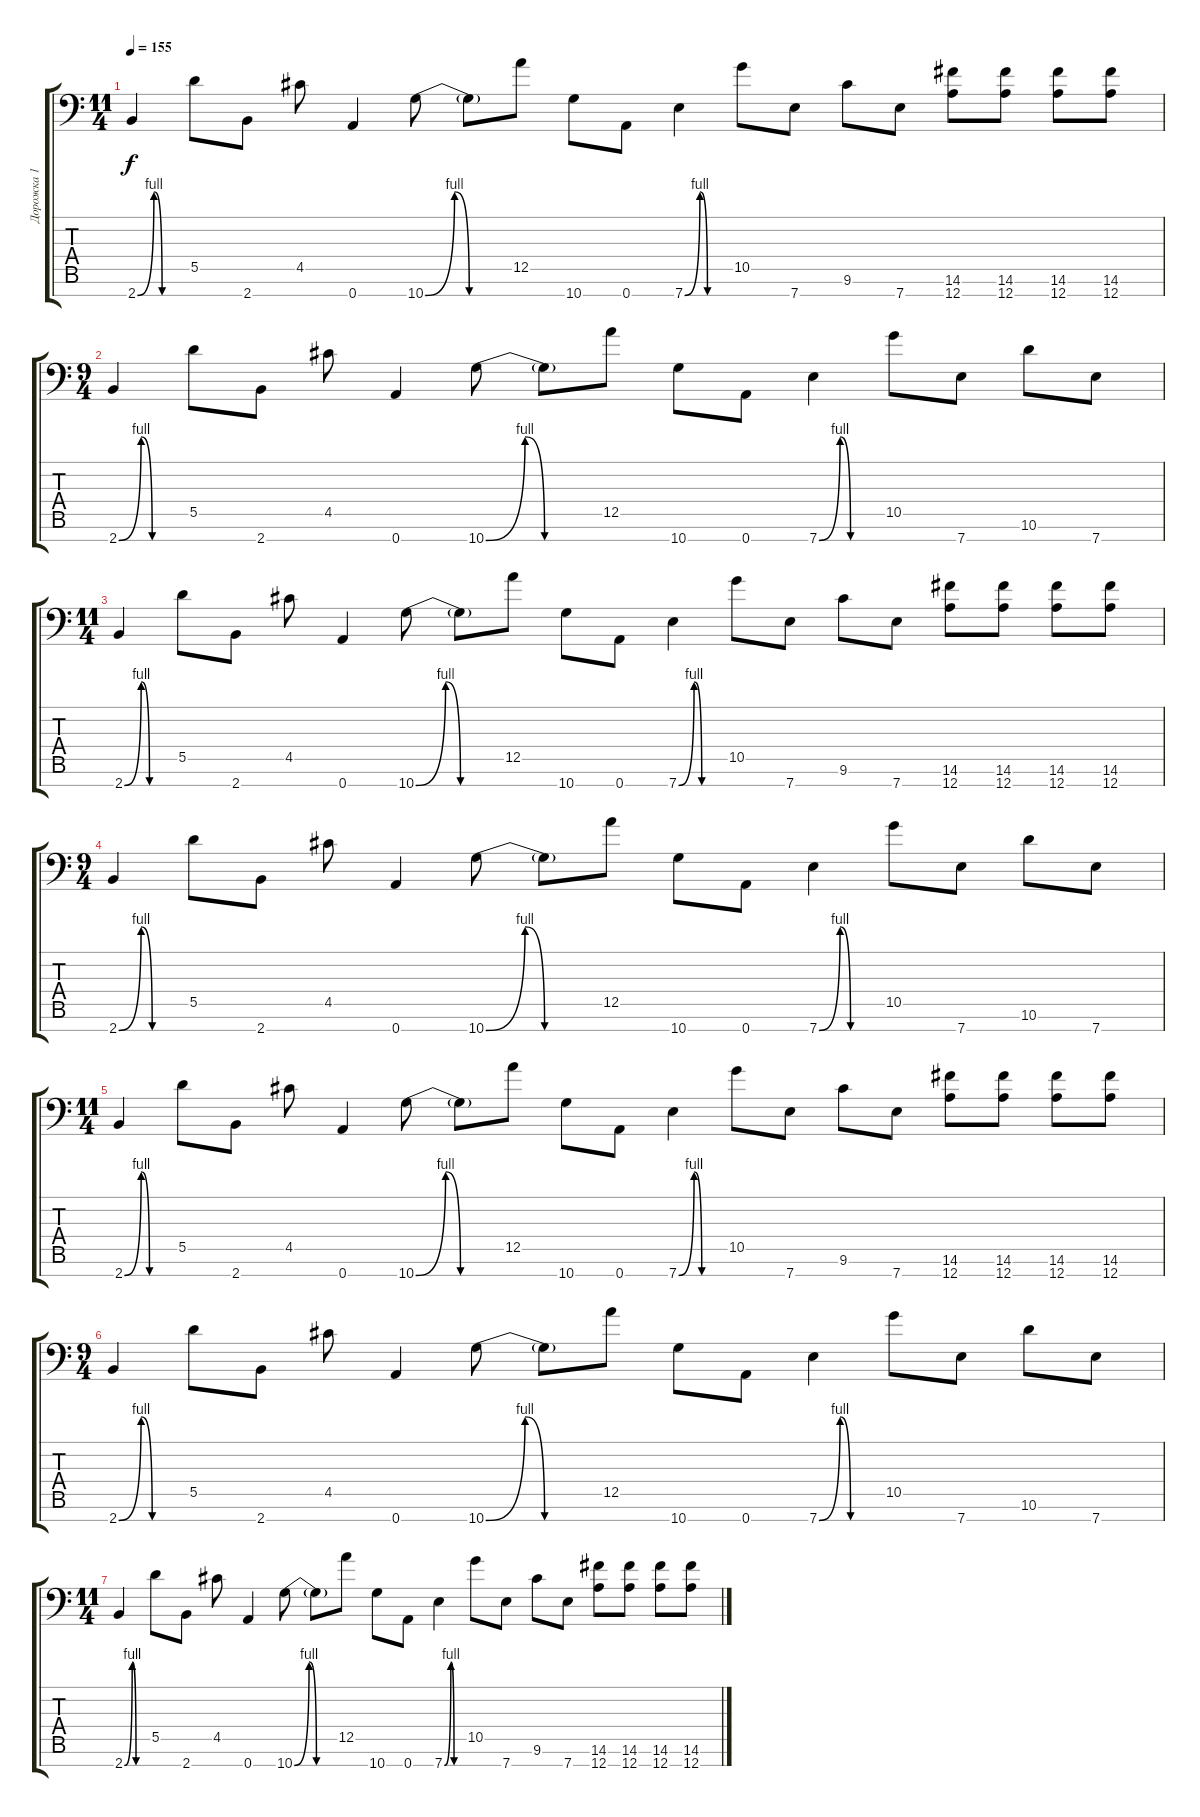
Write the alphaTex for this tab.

\track ("Дорожка 1" "Дорожка 1") {instrument distortionguitar}
\staff {score tabs}
\tuning (E4 B3 G3 D3 A2 E2 A1) {hide}
\ts (11 4)
\tempo 155
\clef f4
\ks c
2.7{be (custom 0 0 20 4 30 0 60 0)}.4{dy f} 5.5.8 2.7.8 4.5.8 0.7.4 10.7{be (custom 0 0 20 4 30 0 60 0)}.8 10.7{t}.8 12.5.8 10.7.8 0.7.8 7.7{be (custom 0 0 20 4 30 0 60 0)}.4 10.5.8 7.7.8 9.6.8 7.7.8 (14.6 12.7).8 (14.6 12.7).8 (14.6 12.7).8 (14.6 12.7).8 |
\ts (9 4)
2.7{be (custom 0 0 20 4 30 0 60 0)}.4 5.5.8 2.7.8 4.5.8 0.7.4 10.7{be (custom 0 0 20 4 30 0 60 0)}.8 10.7{t}.8 12.5.8 10.7.8 0.7.8 7.7{be (custom 0 0 20 4 30 0 60 0)}.4 10.5.8 7.7.8 10.6.8 7.7.8 |
\ts (11 4)
2.7{be (custom 0 0 20 4 30 0 60 0)}.4 5.5.8 2.7.8 4.5.8 0.7.4 10.7{be (custom 0 0 20 4 30 0 60 0)}.8 10.7{t}.8 12.5.8 10.7.8 0.7.8 7.7{be (custom 0 0 20 4 30 0 60 0)}.4 10.5.8 7.7.8 9.6.8 7.7.8 (14.6 12.7).8 (14.6 12.7).8 (14.6 12.7).8 (14.6 12.7).8 |
\ts (9 4)
2.7{be (custom 0 0 20 4 30 0 60 0)}.4 5.5.8 2.7.8 4.5.8 0.7.4 10.7{be (custom 0 0 20 4 30 0 60 0)}.8 10.7{t}.8 12.5.8 10.7.8 0.7.8 7.7{be (custom 0 0 20 4 30 0 60 0)}.4 10.5.8 7.7.8 10.6.8 7.7.8 |
\ts (11 4)
2.7{be (custom 0 0 20 4 30 0 60 0)}.4 5.5.8 2.7.8 4.5.8 0.7.4 10.7{be (custom 0 0 20 4 30 0 60 0)}.8 10.7{t}.8 12.5.8 10.7.8 0.7.8 7.7{be (custom 0 0 20 4 30 0 60 0)}.4 10.5.8 7.7.8 9.6.8 7.7.8 (14.6 12.7).8 (14.6 12.7).8 (14.6 12.7).8 (14.6 12.7).8 |
\ts (9 4)
2.7{be (custom 0 0 20 4 30 0 60 0)}.4 5.5.8 2.7.8 4.5.8 0.7.4 10.7{be (custom 0 0 20 4 30 0 60 0)}.8 10.7{t}.8 12.5.8 10.7.8 0.7.8 7.7{be (custom 0 0 20 4 30 0 60 0)}.4 10.5.8 7.7.8 10.6.8 7.7.8 |
\ts (11 4)
2.7{be (custom 0 0 20 4 30 0 60 0)}.4 5.5.8 2.7.8 4.5.8 0.7.4 10.7{be (custom 0 0 20 4 30 0 60 0)}.8 10.7{t}.8 12.5.8 10.7.8 0.7.8 7.7{be (custom 0 0 20 4 30 0 60 0)}.4 10.5.8 7.7.8 9.6.8 7.7.8 (14.6 12.7).8 (14.6 12.7).8 (14.6 12.7).8 (14.6 12.7).8
